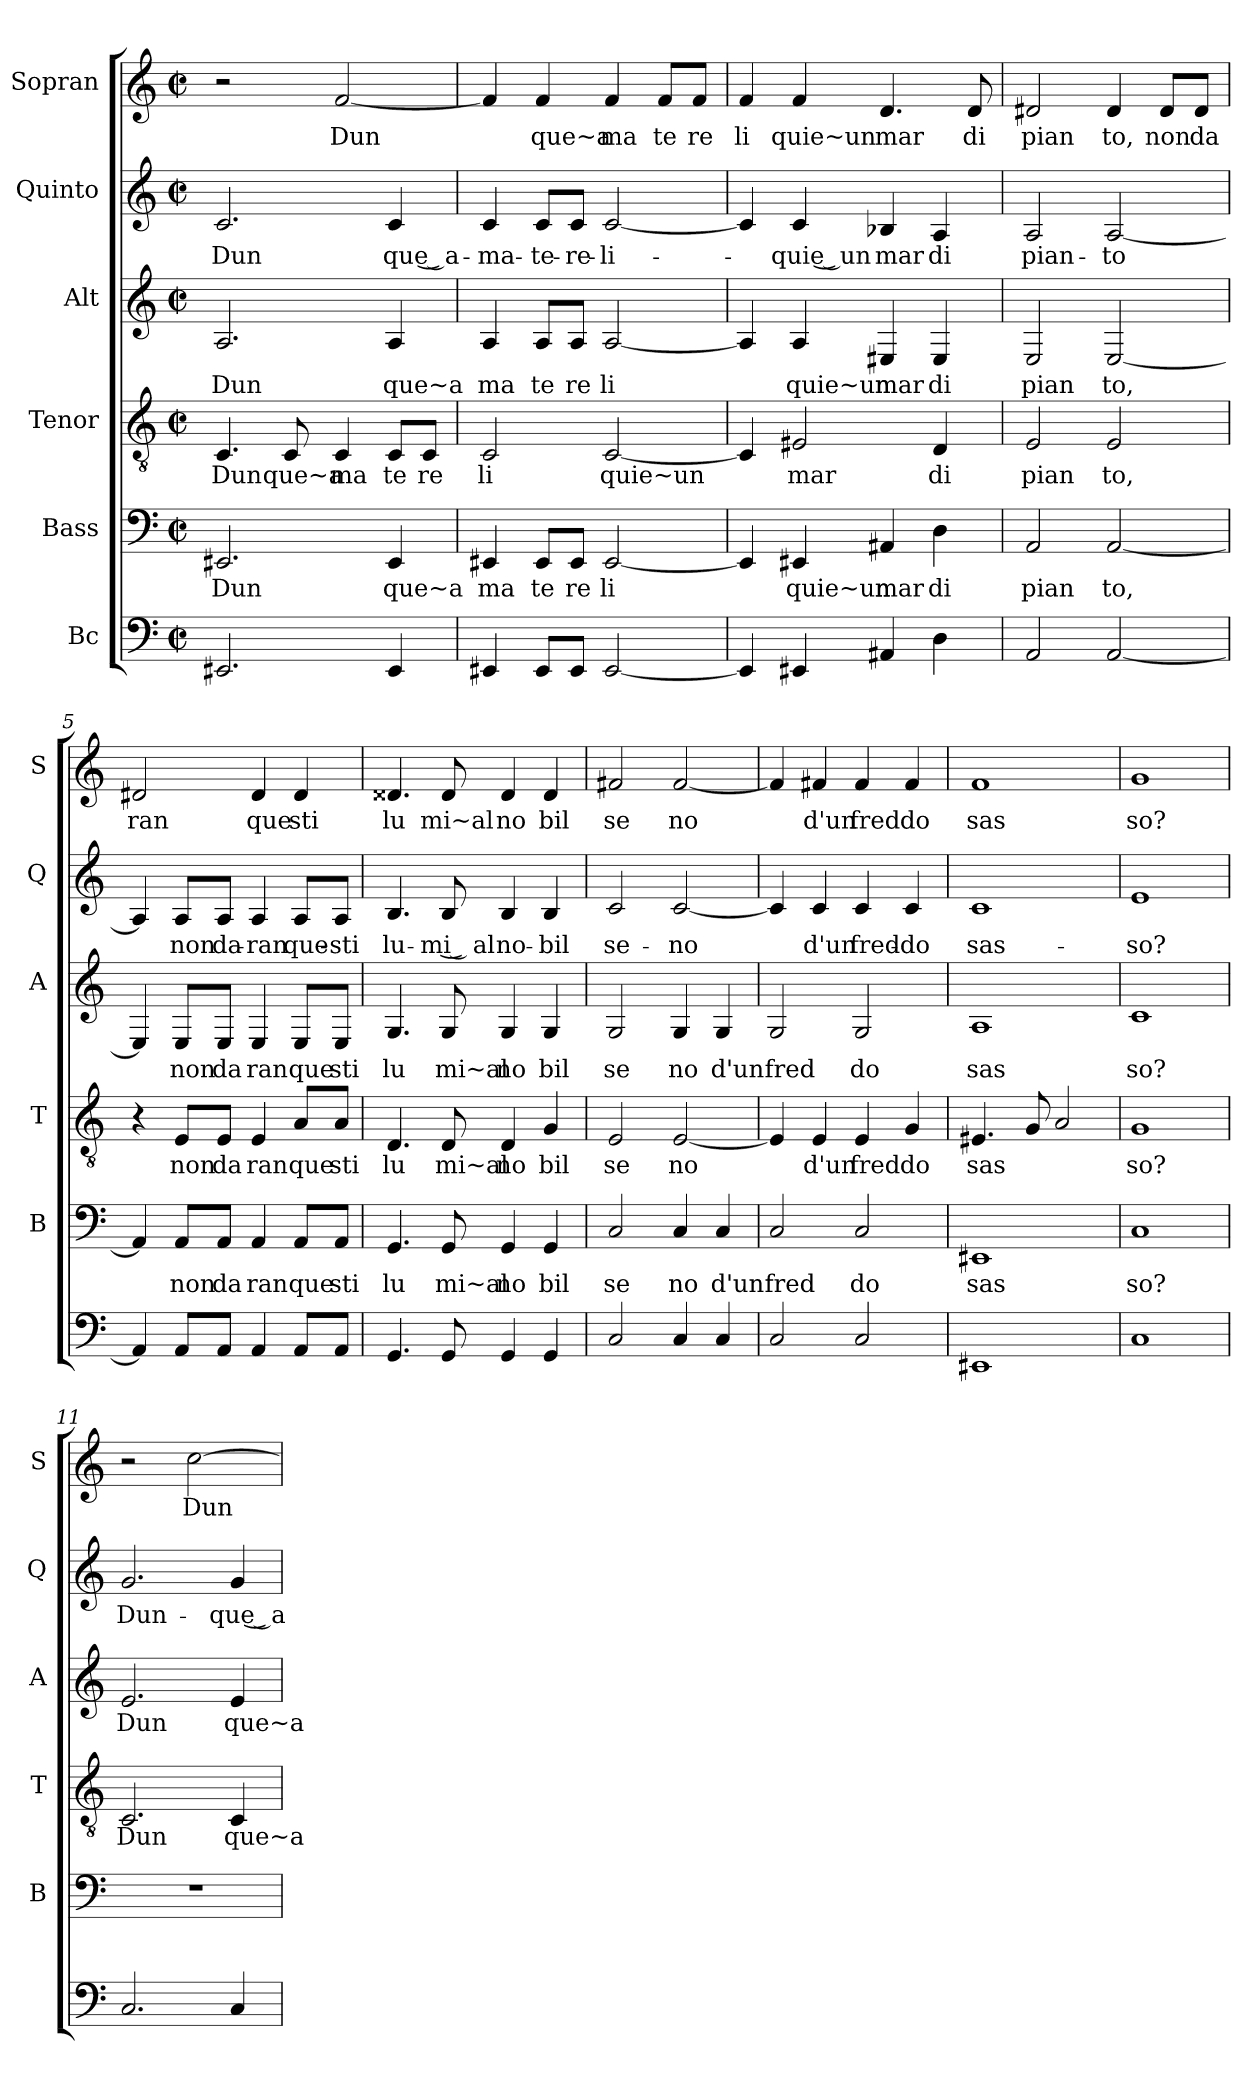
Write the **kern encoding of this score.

**kern	**kern	**text	**kern	**text	**kern	**text	**kern	**text	**kern	**text
*part6	*part5	*part5	*part4	*part4	*part3	*part3	*part2	*part2	*part1	*part1
*staff6	*staff5	*staff5	*staff4	*staff4	*staff3	*staff3	*staff2	*staff2	*staff1	*staff1
*I"Bc	*I"Bass	*	*I"Tenor	*	*I"Alt	*	*I"Quinto	*	*I"Sopran	*
*	*I'B	*	*I'T	*	*I'A	*	*I'Q	*	*I'S	*
*clefF4	*clefF4	*	*clefGv2	*	*clefG2	*	*clefG2	*	*clefG2	*
*k[]	*k[]	*	*k[]	*	*k[]	*	*k[]	*	*k[]	*
*M2/2	*M2/2	*	*M2/2	*	*M2/2	*	*M2/2	*	*M2/2	*
*met(c|)	*met(c|)	*	*met(c|)	*	*met(c|)	*	*met(c|)	*	*met(c|)	*
*MM80	*MM80	*	*MM80	*	*MM80	*	*MM80	*	*MM80	*
=1	=1	=1	=1	=1	=1	=1	=1	=1	=1	=1
!	!	!LO:LY:b	!	!LO:LY:b	!	!LO:LY:b	!	!LO:LY:b	!	!
2.EE#X/	2.EE#X/	Dun	4.C/	Dun	2.A/	Dun	2.c/	Dun	2r	.
!	!	!	!	!LO:LY:b	!	!	!	!	!	!
.	.	.	8C/	que~a	.	.	.	.	.	.
!	!	!	!	!LO:LY:b	!	!	!	!	!	!LO:LY:b
.	.	.	4C/	ma	.	.	.	.	[2f/	Dun
!	!	!LO:LY:b	!	!LO:LY:b	!	!LO:LY:b	!	!LO:LY:b	!	!
4EE#/	4EE#/	que~a	8C/L	te	4A/	que~a	4c/	que͜ a-	.	.
!	!	!	!	!LO:LY:b	!	!	!	!	!	!
.	.	.	8C/J	re	.	.	.	.	.	.
=2	=2	=2	=2	=2	=2	=2	=2	=2	=2	=2
!	!	!LO:LY:b	!	!LO:LY:b	!	!LO:LY:b	!	!LO:LY:b	!	!
4EE#X/	4EE#X/	ma	2C/	li	4A/	ma	4c/	-ma-	4f/]	.
!	!	!LO:LY:b	!	!	!	!LO:LY:b	!	!LO:LY:b	!	!LO:LY:b
8EE#/L	8EE#/L	te	.	.	8A/L	te	8c/L	-te-	4f/	que~a
!	!	!LO:LY:b	!	!	!	!LO:LY:b	!	!LO:LY:b	!	!
8EE#/J	8EE#/J	re	.	.	8A/J	re	8c/J	-re-	.	.
!	!	!LO:LY:b	!	!LO:LY:b	!	!LO:LY:b	!	!LO:LY:b	!	!LO:LY:b
[2EE#/	[2EE#/	li	[2C/	quie~un	[2A/	li	[2c/	-li-	4f/	ma
!	!	!	!	!	!	!	!	!	!	!LO:LY:b
.	.	.	.	.	.	.	.	.	8f/L	te
!	!	!	!	!	!	!	!	!	!	!LO:LY:b
.	.	.	.	.	.	.	.	.	8f/J	re
=3	=3	=3	=3	=3	=3	=3	=3	=3	=3	=3
!	!	!	!	!	!	!	!	!	!	!LO:LY:b
4EE#/]	4EE#/]	.	4C/]	.	4A/]	.	4c/]	.	4f/	li
!	!	!LO:LY:b	!	!LO:LY:b	!	!LO:LY:b	!	!LO:LY:b	!	!LO:LY:b
4EE#X/	4EE#X/	quie~un	2E#X/	mar	4A/	quie~un	4c/	quie͜ un	4f/	quie~un
!	!	!LO:LY:b	!	!	!	!LO:LY:b	!	!LO:LY:b	!	!LO:LY:b
4AA#X/	4AA#X/	mar	.	.	4E#X/	mar	4B-X/	mar	4.d/	mar
!	!	!LO:LY:b	!	!LO:LY:b	!	!LO:LY:b	!	!LO:LY:b	!	!
4D\	4D\	di	4D/	di	4E#/	di	4A/	di	.	.
!	!	!	!	!	!	!	!	!	!	!LO:LY:b
.	.	.	.	.	.	.	.	.	8d/	di
=4	=4	=4	=4	=4	=4	=4	=4	=4	=4	=4
!	!	!LO:LY:b	!	!LO:LY:b	!	!LO:LY:b	!	!LO:LY:b	!	!LO:LY:b
2AA/	2AA/	pian	2E/	pian	2E/	pian	2A/	pian-	2d#X/	pian
!	!	!LO:LY:b	!	!LO:LY:b	!	!LO:LY:b	!	!LO:LY:b	!	!LO:LY:b
[2AA/	[2AA/	to,	2E/	to,	[2E/	to,	[2A/	-to	4d#/	to,
!	!	!	!	!	!	!	!	!	!	!LO:LY:b
.	.	.	.	.	.	.	.	.	8d#/L	non
!	!	!	!	!	!	!	!	!	!	!LO:LY:b
.	.	.	.	.	.	.	.	.	8d#/J	da
=5	=5	=5	=5	=5	=5	=5	=5	=5	=5	=5
!	!	!	!	!	!	!	!	!	!	!LO:LY:b
4AA/]	4AA/]	.	4r	.	4E/]	.	4A/]	.	2d#X/	ran
!	!	!LO:LY:b	!	!LO:LY:b	!	!LO:LY:b	!	!LO:LY:b	!	!
8AA/L	8AA/L	non	8E/L	non	8E/L	non	8A/L	non	.	.
!	!	!LO:LY:b	!	!LO:LY:b	!	!LO:LY:b	!	!LO:LY:b	!	!
8AA/J	8AA/J	da	8E/J	da	8E/J	da	8A/J	da-	.	.
!	!	!LO:LY:b	!	!LO:LY:b	!	!LO:LY:b	!	!LO:LY:b	!	!LO:LY:b
4AA/	4AA/	ran	4E/	ran	4E/	ran	4A/	-ran	4d#/	que
!	!	!LO:LY:b	!	!LO:LY:b	!	!LO:LY:b	!	!LO:LY:b	!	!LO:LY:b
8AA/L	8AA/L	que	8A/L	que	8E/L	que	8A/L	que-	4d#/	sti
!	!	!LO:LY:b	!	!LO:LY:b	!	!LO:LY:b	!	!LO:LY:b	!	!
8AA/J	8AA/J	sti	8A/J	sti	8E/J	sti	8A/J	-sti	.	.
!!LO:PB:g=z
=6	=6	=6	=6	=6	=6	=6	=6	=6	=6	=6
!	!	!LO:LY:b	!	!LO:LY:b	!	!LO:LY:b	!	!LO:LY:b	!	!LO:LY:b
4.GG/	4.GG/	lu	4.D/	lu	4.G/	lu	4.B/	lu-	4.d##X/	lu
!	!	!LO:LY:b	!	!LO:LY:b	!	!LO:LY:b	!	!LO:LY:b	!	!LO:LY:b
8GG/	8GG/	mi~al	8D/	mi~al	8G/	mi~al	8B/	-mi͜ al	8d##/	mi~al
!	!	!LO:LY:b	!	!LO:LY:b	!	!LO:LY:b	!	!LO:LY:b	!	!LO:LY:b
4GG/	4GG/	no	4D/	no	4G/	no	4B/	no-	4d##/	no
!	!	!LO:LY:b	!	!LO:LY:b	!	!LO:LY:b	!	!LO:LY:b	!	!LO:LY:b
4GG/	4GG/	bil	4G/	bil	4G/	bil	4B/	-bil	4d##/	bil
=7	=7	=7	=7	=7	=7	=7	=7	=7	=7	=7
!	!	!LO:LY:b	!	!LO:LY:b	!	!LO:LY:b	!	!LO:LY:b	!	!LO:LY:b
2C/	2C/	se	2E/	se	2G/	se	2c/	se-	2f#X/	se
!	!	!LO:LY:b	!	!LO:LY:b	!	!LO:LY:b	!	!LO:LY:b	!	!LO:LY:b
4C/	4C/	no	[2E/	no	4G/	no	[2c/	-no	[2f#/	no
!	!	!LO:LY:b	!	!	!	!LO:LY:b	!	!	!	!
4C/	4C/	d'un	.	.	4G/	d'un	.	.	.	.
=8	=8	=8	=8	=8	=8	=8	=8	=8	=8	=8
!	!	!LO:LY:b	!	!	!	!LO:LY:b	!	!	!	!
2C/	2C/	fred	4E/]	.	2G/	fred	4c/]	.	4f#/]	.
!	!	!	!	!LO:LY:b	!	!	!	!LO:LY:b	!	!LO:LY:b
.	.	.	4E/	d'un	.	.	4c/	d'un	4f#X/	d'un
!	!	!LO:LY:b	!	!LO:LY:b	!	!LO:LY:b	!	!LO:LY:b	!	!LO:LY:b
2C/	2C/	do	4E/	fred	2G/	do	4c/	fred-	4f#/	fred
!	!	!	!	!LO:LY:b	!	!	!	!LO:LY:b	!	!LO:LY:b
.	.	.	4G/	do	.	.	4c/	-do	4f#/	do
=9	=9	=9	=9	=9	=9	=9	=9	=9	=9	=9
!	!	!LO:LY:b	!	!LO:LY:b	!	!LO:LY:b	!	!LO:LY:b	!	!LO:LY:b
1EE#X	1EE#X	sas	4.E#X/	sas	1A	sas	1c	sas-	1f	sas
.	.	.	8G/	.	.	.	.	.	.	.
.	.	.	2A/	.	.	.	.	.	.	.
=10	=10	=10	=10	=10	=10	=10	=10	=10	=10	=10
!	!	!LO:LY:b	!	!LO:LY:b	!	!LO:LY:b	!	!LO:LY:b	!	!LO:LY:b
1C	1C	so?	1G	so?	1c	so?	1e	-so?	1g	so?
=11	=11	=11	=11	=11	=11	=11	=11	=11	=11	=11
!	!	!	!	!LO:LY:b	!	!LO:LY:b	!	!LO:LY:b	!	!
2.C/	1r	.	2.C/	Dun	2.e/	Dun	2.g/	Dun-	2r	.
!	!	!	!	!	!	!	!	!	!	!LO:LY:b
.	.	.	.	.	.	.	.	.	[2cc\	Dun
!	!	!	!	!LO:LY:b	!	!LO:LY:b	!	!LO:LY:b	!	!
4C/	.	.	4C/	que~a	4e/	que~a	4g/	-que͜ a-	.	.
=	=	=	=	=	=	=	=	=	=	=
*-	*-	*-	*-	*-	*-	*-	*-	*-	*-	*-
